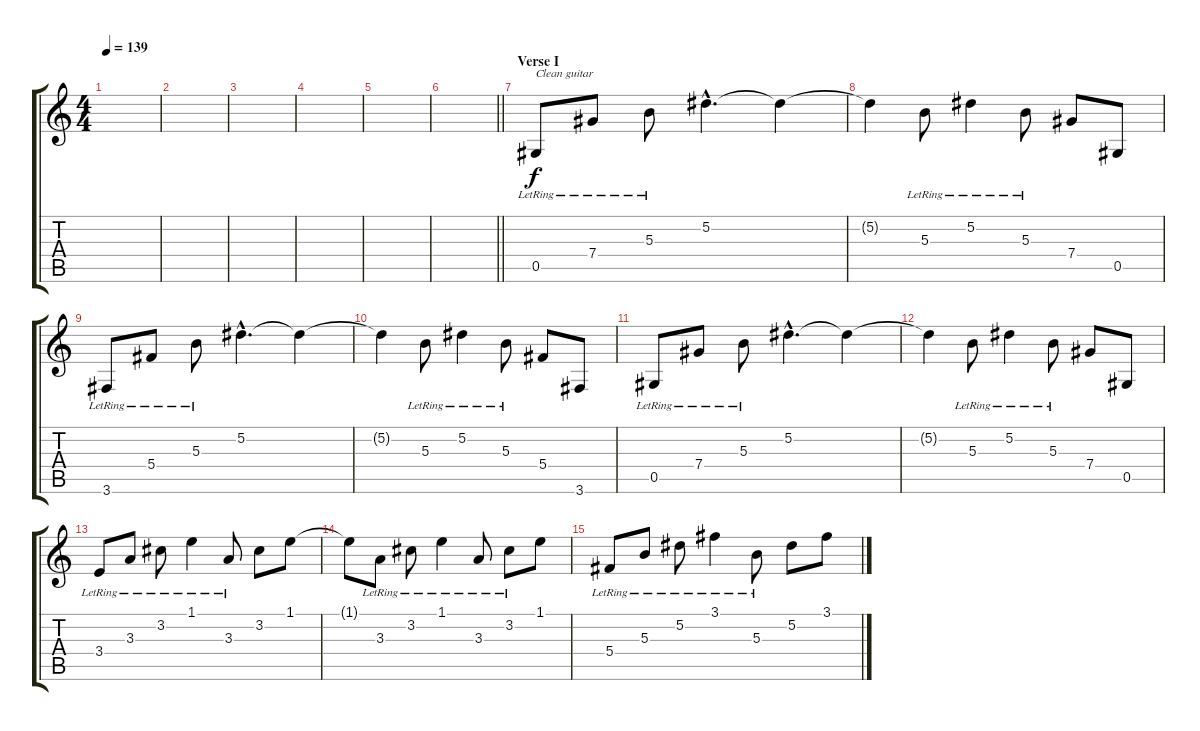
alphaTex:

\track "" {instrument electricguitarjazz}
\staff {score tabs}
\tuning (Eb4 Bb3 Gb3 Db3 Ab2 Eb2) {hide}
\ts (4 4)
\tempo 139
\clef g2
\ks c
|
|
|
|
|
\barLineRight lightlight
|
\section ("" "Verse I")
0.5{lr}.8{txt "Clean guitar"} 7.4{lr}.8 5.3{lr}.8 5.2{hac}.4{d} 5.2{t}.4 |
5.2{t}.4 5.3{lr}.8 5.2{lr}.4 5.3{lr}.8 7.4.8 0.5.8 |
3.6{lr}.8 5.4{lr}.8 5.3{lr}.8 5.2{hac}.4{d} 5.2{t}.4 |
5.2{t}.4 5.3{lr}.8 5.2{lr}.4 5.3{lr}.8 5.4.8 3.6.8 |
0.5{lr}.8 7.4{lr}.8 5.3{lr}.8 5.2{hac}.4{d} 5.2{t}.4 |
5.2{t}.4 5.3{lr}.8 5.2{lr}.4 5.3{lr}.8 7.4.8 0.5.8 |
3.4{lr}.8 3.3{lr}.8 3.2{lr}.8 1.1{lr}.4 3.3{lr}.8 3.2.8 1.1.8 |
1.1{t}.8 3.3{lr}.8 3.2{lr}.8 1.1{lr}.4 3.3{lr}.8 3.2{lr}.8 1.1.8 |
5.4{lr}.8 5.3{lr}.8 5.2{lr}.8 3.1{lr}.4 5.3{lr}.8 5.2.8 3.1.8
